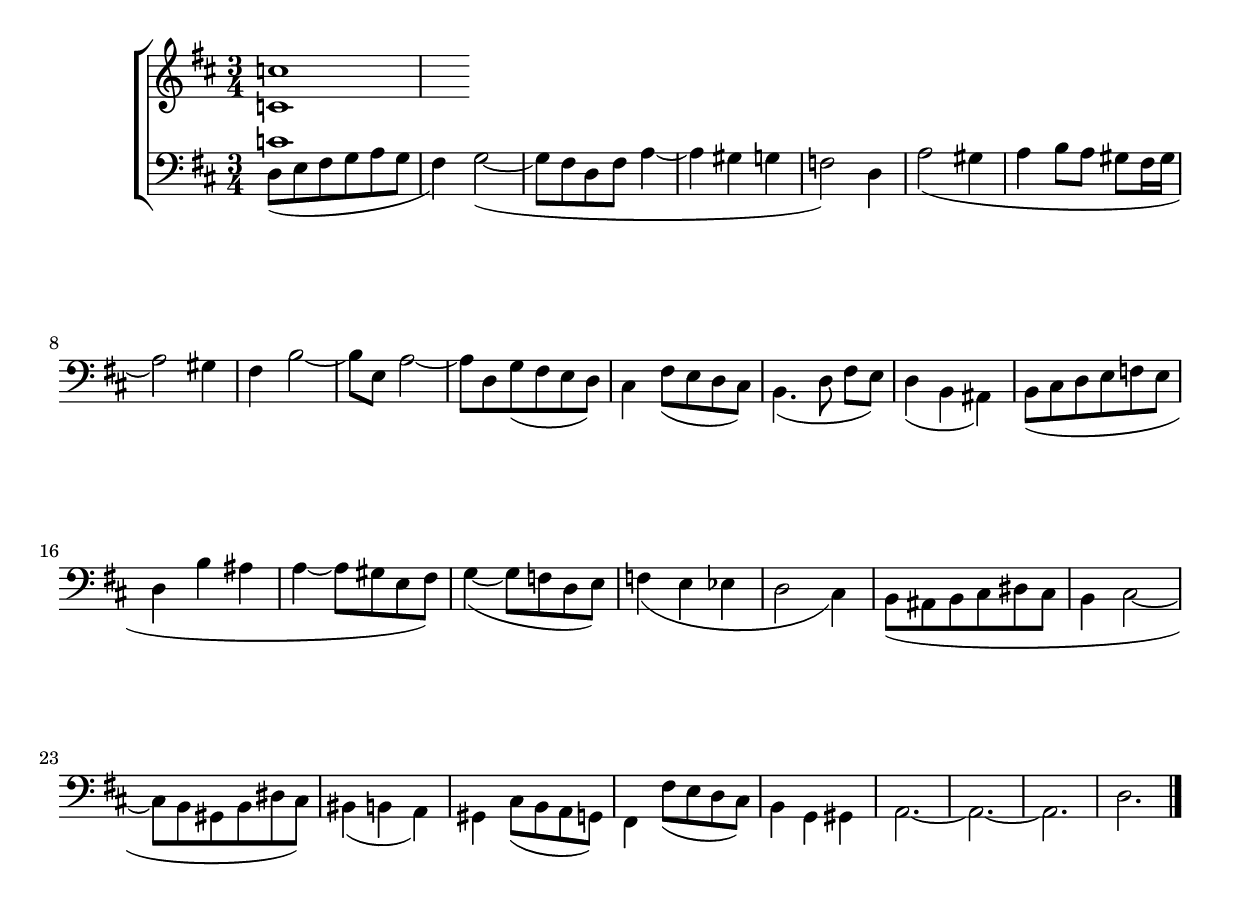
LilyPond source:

\paper {
  top-system-spacing #'basic-distance = #10
  score-system-spacing #'basic-distance = #20
  system-system-spacing #'basic-distance = #20
  last-bottom-spacing #'basic-distance = #10
}

global = {
  \language "italiano"  \key  re \major
  \time 3/4
}

sopMusic = \relative do'' {
  do1
}

altoMusic = \relative do' {
  do1
}
tenorMusic = \relative do' {
  do1
}
bassMusic = \relative do {
  

re8( mi fad sol la sol fad4) sol2~(
sol8 fad re fad la4~ la sold sol fa2) re4
la'2( sold4 la si8[ la] sold[ fad16 sold] la2) sold4
fad4 si2~ si8[ mi,] la2~ la8 re, sol( fad mi re)
dod4 fad8( mi re dod) si4.( re8 fad[ mi])
re4(si lad)
si8( dod re mi fa mi re4 si' lad la~ la8 sold mi fad)
sol4~( sol8 fa re mi)
fa4( mi mib re2 dod4)
si8( lad si dod red dod si4 dod2~ dod8 si sold si red dod)
sid4( si la)
sold dod8( si la sol) 
fad4 fad'8( mi re dod)
si4 sol sold
la2.~ la2.~ la2. re2.

\bar "|."

}


\score {
  \new ChoirStaff <<
    
    \new Staff = "women" <<
      \new Voice = "sopranos" {
        \voiceOne
        << \global \sopMusic >>
      }
      \new Voice = "altos" {
        \voiceTwo
        << \global \altoMusic >>
      }
    >>
    \new Staff = "men" <<
      \clef bass
      \new Voice = "tenors" {
        \voiceOne
        << \global \tenorMusic >>
      }
      \new Voice = "basses" {
        \voiceTwo << \global \bassMusic >>
      }
    >>
    >>

}